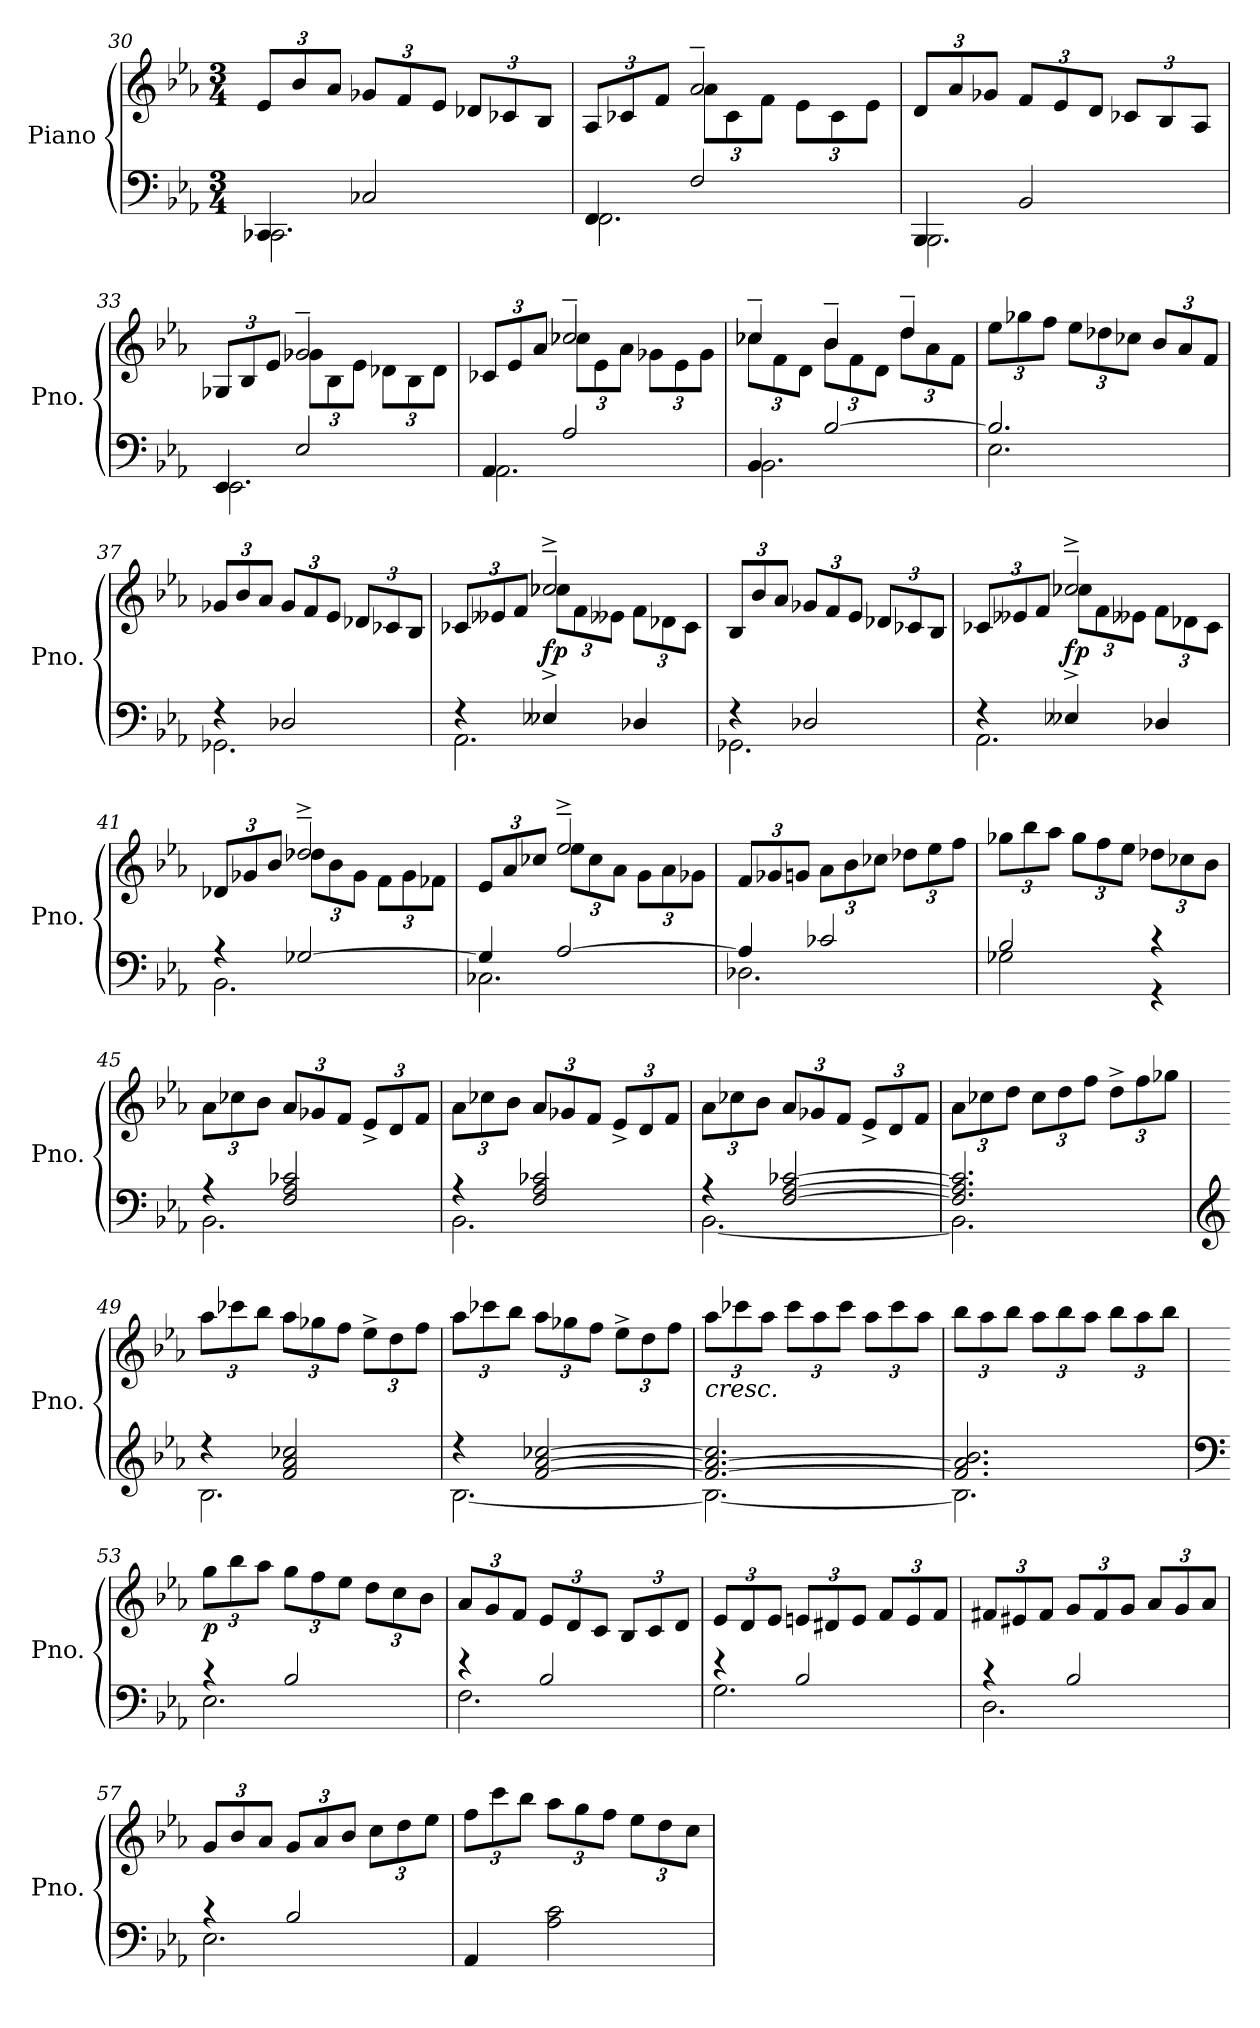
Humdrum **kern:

**kern	**kern	**dynam
*part1	*part1	*part1
*staff2	*staff1	*staff1/2
*I"Piano	*	*
*I'Pno.	*	*
!!LO:LB:g=z
*clefF4	*clefG2	*
*k[b-e-a-]	*k[b-e-a-]	*
*M3/4	*M3/4	*
=30	=30	=30
*^	*	*
*	*	*Xbrackettup	*
4CC-X/	2.CC-\	12e-/L	.
.	.	12b-/	.
.	.	12a-/J	.
2C-X/	.	12g-X/L	.
.	.	12f/	.
.	.	12e-/J	.
.	.	12d-X/L	.
.	.	12c-X/	.
.	.	12B-/J	.
=31	=31	=31	=31
*	*	*^	*
4FF/	2.FF\	12A-/L	4ryy	.
.	.	12c-X/	.	.
.	.	12f/J	.	.
2F/	.	2a-~/	12a-\L	.
.	.	.	12c-\	.
.	.	.	12f\J	.
.	.	.	12e-\L	.
.	.	.	12c-\	.
.	.	.	12e-\J	.
*	*	*v	*v	*
=32	=32	=32	=32
4BBB-/	2.BBB-\	12d/L	.
.	.	12a-/	.
.	.	12g-X/J	.
2BB-/	.	12f/L	.
.	.	12e-/	.
.	.	12d/J	.
.	.	12c-X/L	.
.	.	12B-/	.
.	.	12A-/J	.
!!LO:LB:g=z
=33	=33	=33	=33
*	*	*^	*
4EE-/	2.EE-\	12G-X/L	4ryy	.
.	.	12B-/	.	.
.	.	12e-/J	.	.
2E-/	.	2g-X~/	12g-\L	.
.	.	.	12B-\	.
.	.	.	12e-\J	.
.	.	.	12d-X\L	.
.	.	.	12B-\	.
.	.	.	12d-\J	.
=34	=34	=34	=34	=34
4AA-/	2.AA-\	12c-X/L	4ryy	.
.	.	12e-/	.	.
.	.	12a-/J	.	.
2A-/	.	2cc-X~/	12cc-\L	.
.	.	.	12e-\	.
.	.	.	12a-\J	.
.	.	.	12g-X\L	.
.	.	.	12e-\	.
.	.	.	12g-\J	.
=35	=35	=35	=35	=35
4BB-/	2.BB-\	4cc-X~/	12cc-\L	.
.	.	.	12f\	.
.	.	.	12d\J	.
[2B-/	.	4b-~/	12b-\L	.
.	.	.	12f\	.
.	.	.	12d\J	.
.	.	4dd~/	12dd\L	.
.	.	.	12a-\	.
.	.	.	12f\J	.
*	*	*v	*v	*
!!LO:LB:g=z
=36	=36	=36	=36
2.B-/]	2.E-\	12ee-\L	.
.	.	12gg-X\	.
.	.	12ff\J	.
.	.	12ee-\L	.
.	.	12dd-X\	.
.	.	12cc-X\J	.
.	.	12b-/L	.
.	.	12a-/	.
.	.	12f/J	.
=37	=37	=37	=37
4r	2.GG-X\	12g-X/L	.
.	.	12b-/	.
.	.	12a-/J	.
2D-X/	.	12g-/L	.
.	.	12f/	.
.	.	12e-/J	.
.	.	12d-X/L	.
.	.	12c-X/	.
.	.	12B-/J	.
=38	=38	=38	=38
*	*	*^	*
4r	2.AA-\	12c-X/L	4ryy	.
.	.	12e--X/	.	.
.	.	12f/J	.	.
!	!	!	!	!LO:DY:b
4E--X^/	.	2cc-X~^/	12cc-\L	fp
.	.	.	12f\	.
.	.	.	12e--X\J	.
4D-X/	.	.	12f\L	.
.	.	.	12d-X\	.
.	.	.	12c-\J	.
*	*	*v	*v	*
!!LO:LB:g=z
=39	=39	=39	=39
4r	2.GG-X\	12B-/L	.
.	.	12b-/	.
.	.	12a-/J	.
2D-X/	.	12g-X/L	.
.	.	12f/	.
.	.	12e-/J	.
.	.	12d-X/L	.
.	.	12c-X/	.
.	.	12B-/J	.
=40	=40	=40	=40
*	*	*^	*
4r	2.AA-\	12c-X/L	4ryy	.
.	.	12e--X/	.	.
.	.	12f/J	.	.
!	!	!	!	!LO:DY:b
4E--X^/	.	2cc-X~^/	12cc-\L	fp
.	.	.	12f\	.
.	.	.	12e--X\J	.
4D-X/	.	.	12f\L	.
.	.	.	12d-X\	.
.	.	.	12c-\J	.
=41	=41	=41	=41	=41
4r	2.BB-\	12d-X/L	4ryy	.
.	.	12g-X/	.	.
.	.	12b-/J	.	.
[2G-X/	.	2dd-X~^/	12dd-\L	.
.	.	.	12b-\	.
.	.	.	12g-\J	.
.	.	.	12f\L	.
.	.	.	12g-\	.
.	.	.	12f-X\J	.
!!LO:LB:g=z	!!
=42	=42	=42	=42	=42
4G-/]	2.C-X\	12e-/L	4ryy	.
.	.	12a-/	.	.
.	.	12cc-X/J	.	.
[2A-/	.	2ee-~^/	12ee-\L	.
.	.	.	12cc-\	.
.	.	.	12a-\J	.
.	.	.	12g\L	.
.	.	.	12a-\	.
.	.	.	12g-X\J	.
*	*	*v	*v	*
=43	=43	=43	=43
4A-/]	2.D-X\	12f/L	.
.	.	12g-X/	.
.	.	12gn/J	.
2c-X/	.	12a-\L	.
.	.	12b-\	.
.	.	12cc-X\J	.
.	.	12dd-X\L	.
.	.	12ee-\	.
.	.	12ff\J	.
=44	=44	=44	=44
2B-/	2G-X\	12gg-X\L	.
.	.	12bb-\	.
.	.	12aa-\J	.
.	.	12gg-\L	.
.	.	12ff\	.
.	.	12ee-\J	.
4r	4r	12dd-X\L	.
.	.	12cc-X\	.
.	.	12b-\J	.
!!LO:LB:g=z
=45	=45	=45	=45
*	*	*MM196	*
4r	2.BB-\	12a-\L	.
.	.	12cc-X\	.
.	.	12b-\J	.
2F/ 2A-/ 2c-X/	.	12a-/L	.
.	.	12g-X/	.
.	.	12f/J	.
.	.	12e-^/L	.
.	.	12d/	.
.	.	12f/J	.
=46	=46	=46	=46
4r	2.BB-\	12a-\L	.
.	.	12cc-X\	.
.	.	12b-\J	.
2F/ 2A-/ 2c-X/	.	12a-/L	.
.	.	12g-X/	.
.	.	12f/J	.
*	*	*MM189	*
.	.	12e-^/L	.
.	.	12d/	.
.	.	12f/J	.
=47	=47	=47	=47
4r	[2.BB-\	12a-\L	.
.	.	12cc-X\	.
.	.	12b-\J	.
[2F/ [2A-/ [2c-X/	.	12a-/L	.
.	.	12g-X/	.
.	.	12f/J	.
.	.	12e-^/L	.
.	.	12d/	.
.	.	12f/J	.
=48	=48	=48	=48
2.F/] 2.A-/] 2.c-/]	2.BB-\]	12a-\L	.
.	.	12cc-X\	.
.	.	12dd\J	.
*	*	*MM182	*
.	.	12cc-\L	.
.	.	12dd\	.
.	.	12ff\J	.
.	.	12dd^\L	.
.	.	12ff\	.
.	.	12gg-X\J	.
!!LO:PB:g=z
=49	=49	=49	=49
*clefG2	*	*	*
4r	2.B-\	12aa-\L	.
.	.	12ccc-X\	.
.	.	12bb-\J	.
2f/ 2a-/ 2cc-X/	.	12aa-\L	.
.	.	12gg-X\	.
.	.	12ff\J	.
.	.	12ee-^\L	.
.	.	12dd\	.
.	.	12ff\J	.
=50	=50	=50	=50
*	*	*MM175	*
4r	[2.B-\	12aa-\L	.
.	.	12ccc-X\	.
.	.	12bb-\J	.
[2f/ [2a-/ [2cc-X/	.	12aa-\L	.
.	.	12gg-X\	.
.	.	12ff\J	.
.	.	12ee-^\L	.
.	.	12dd\	.
.	.	12ff\J	.
=51	=51	=51	=51
!	!	!LO:TX:b:i:t=cresc.	!
2.f/_ 2.a-/_ 2.cc-/]	2.B-\_	12aa-\L	.
.	.	12ccc-X\	.
.	.	12aa-\J	.
.	.	12ccc-\L	.
.	.	12aa-\	.
.	.	12ccc-\J	.
*	*	*MM168	*
.	.	12aa-\L	.
.	.	12ccc-\	.
.	.	12aa-\J	.
!!LO:LB:g=z
=52	=52	=52	=52
2.f/] 2.a-/] 2.b-/	2.B-\]	12bb-\L	.
.	.	12aa-\	.
.	.	12bb-\J	.
.	.	12aa-\L	.
.	.	12bb-\	.
.	.	12aa-\J	.
.	.	12bb-\L	.
.	.	12aa-\	.
.	.	12bb-\J	.
=53	=53	=53	=53
*clefF4	*	*	*
*	*	*MM203	*
!	!	!	!LO:DY:b
4r	2.E-\	12gg\L	p
.	.	12bb-\	.
.	.	12aa-\J	.
2B-/	.	12gg\L	.
.	.	12ff\	.
.	.	12ee-\J	.
.	.	12dd\L	.
.	.	12cc\	.
.	.	12b-\J	.
=54	=54	=54	=54
4r	2.F\	12a-/L	.
.	.	12g/	.
.	.	12f/J	.
2B-/	.	12e-/L	.
.	.	12d/	.
.	.	12c/J	.
.	.	12B-/L	.
.	.	12c/	.
.	.	12d/J	.
=55	=55	=55	=55
4r	2.G\	12e-/L	.
.	.	12d/	.
.	.	12e-/J	.
2B-/	.	12en/L	.
.	.	12d#X/	.
.	.	12e/J	.
.	.	12f/L	.
.	.	12e/	.
.	.	12f/J	.
!!LO:LB:g=z
=56	=56	=56	=56
4r	2.D\	12f#X/L	.
.	.	12e#X/	.
.	.	12f#/J	.
2B-/	.	12g/L	.
.	.	12f#/	.
.	.	12g/J	.
.	.	12a-/L	.
.	.	12g/	.
.	.	12a-/J	.
=57	=57	=57	=57
4r	2.E-\	12g/L	.
.	.	12b-/	.
.	.	12a-/J	.
2B-/	.	12g/L	.
.	.	12a-/	.
.	.	12b-/J	.
.	.	12cc\L	.
.	.	12dd\	.
.	.	12ee-\J	.
*v	*v	*	*
=58	=58	=58
4AA-/	12ff\L	.
.	12ccc\	.
.	12bb-\J	.
2A-\ 2c\	12aa-\L	.
.	12gg\	.
.	12ff\J	.
.	12ee-\L	.
.	12dd\	.
.	12cc\J	.
=	=	=
*-	*-	*-
